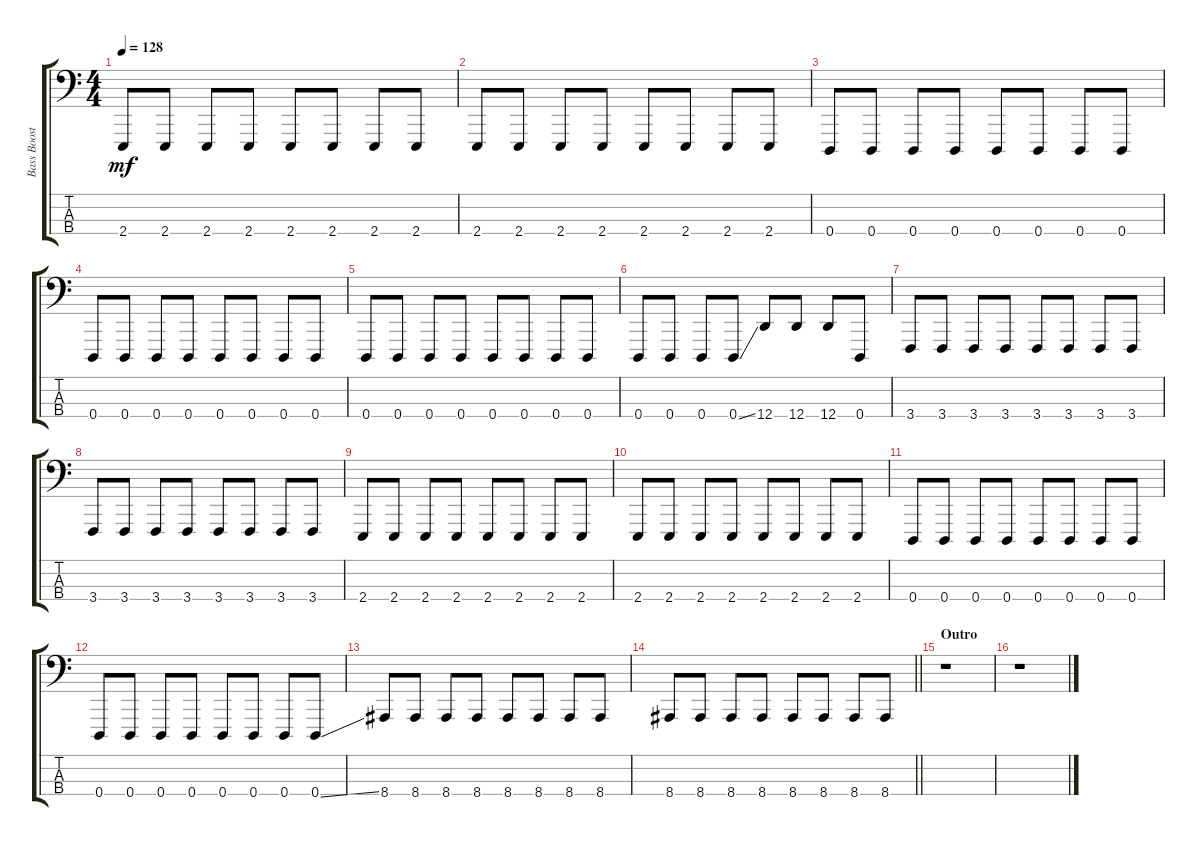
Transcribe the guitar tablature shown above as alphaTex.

\track ("Bass Boost" "Bass Boost") {instrument lead8bassandlead}
\staff {score tabs}
\tuning (G2 D2 A1 D1) {hide}
\ts (4 4)
\tempo 128
\clef f4
\ks c
2.4.8{dy mf} 2.4.8 2.4.8 2.4.8 2.4.8 2.4.8 2.4.8 2.4.8 |
2.4.8 2.4.8 2.4.8 2.4.8 2.4.8 2.4.8 2.4.8 2.4.8 |
0.4.8 0.4.8 0.4.8 0.4.8 0.4.8 0.4.8 0.4.8 0.4.8 |
0.4.8 0.4.8 0.4.8 0.4.8 0.4.8 0.4.8 0.4.8 0.4.8 |
0.4.8 0.4.8 0.4.8 0.4.8 0.4.8 0.4.8 0.4.8 0.4.8 |
0.4.8 0.4.8 0.4.8 0.4{ss}.8 12.4.8 12.4.8 12.4.8 0.4.8 |
3.4.8 3.4.8 3.4.8 3.4.8 3.4.8 3.4.8 3.4.8 3.4.8 |
3.4.8 3.4.8 3.4.8 3.4.8 3.4.8 3.4.8 3.4.8 3.4.8 |
2.4.8 2.4.8 2.4.8 2.4.8 2.4.8 2.4.8 2.4.8 2.4.8 |
2.4.8 2.4.8 2.4.8 2.4.8 2.4.8 2.4.8 2.4.8 2.4.8 |
0.4.8 0.4.8 0.4.8 0.4.8 0.4.8 0.4.8 0.4.8 0.4.8 |
0.4.8 0.4.8 0.4.8 0.4.8 0.4.8 0.4.8 0.4.8 0.4{ss}.8 |
8.4.8 8.4.8 8.4.8 8.4.8 8.4.8 8.4.8 8.4.8 8.4.8 |
\barLineRight lightlight
8.4.8 8.4.8 8.4.8 8.4.8 8.4.8 8.4.8 8.4.8 8.4.8 |
\section ("" "Outro")
r.1 |
r.1
